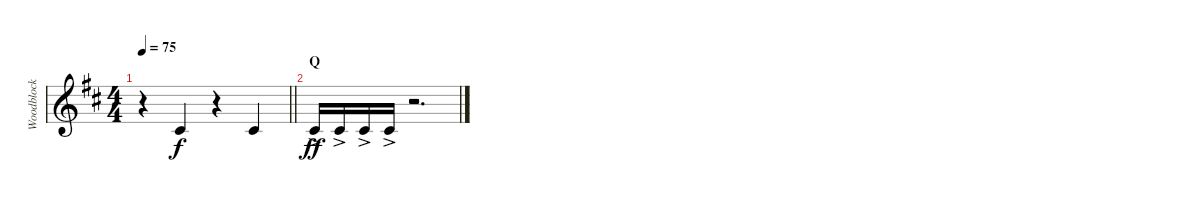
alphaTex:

\track ("Woodblock" "Woodblock") {instrument woodblock}
\staff {score}
\tuning (E4 B3 G3 D3 A2 E2) {hide}
\ts (4 4)
\tempo 75
\clef g2
\barLineRight lightlight
\ks d
r.4{dy f} 2.2.4 r.4 2.2.4 |
\section ("" "Q")
2.2{ac}.16{dy ff} 2.2{ac}.16 2.2{ac}.16 2.2{ac}.16 r.2{d}
